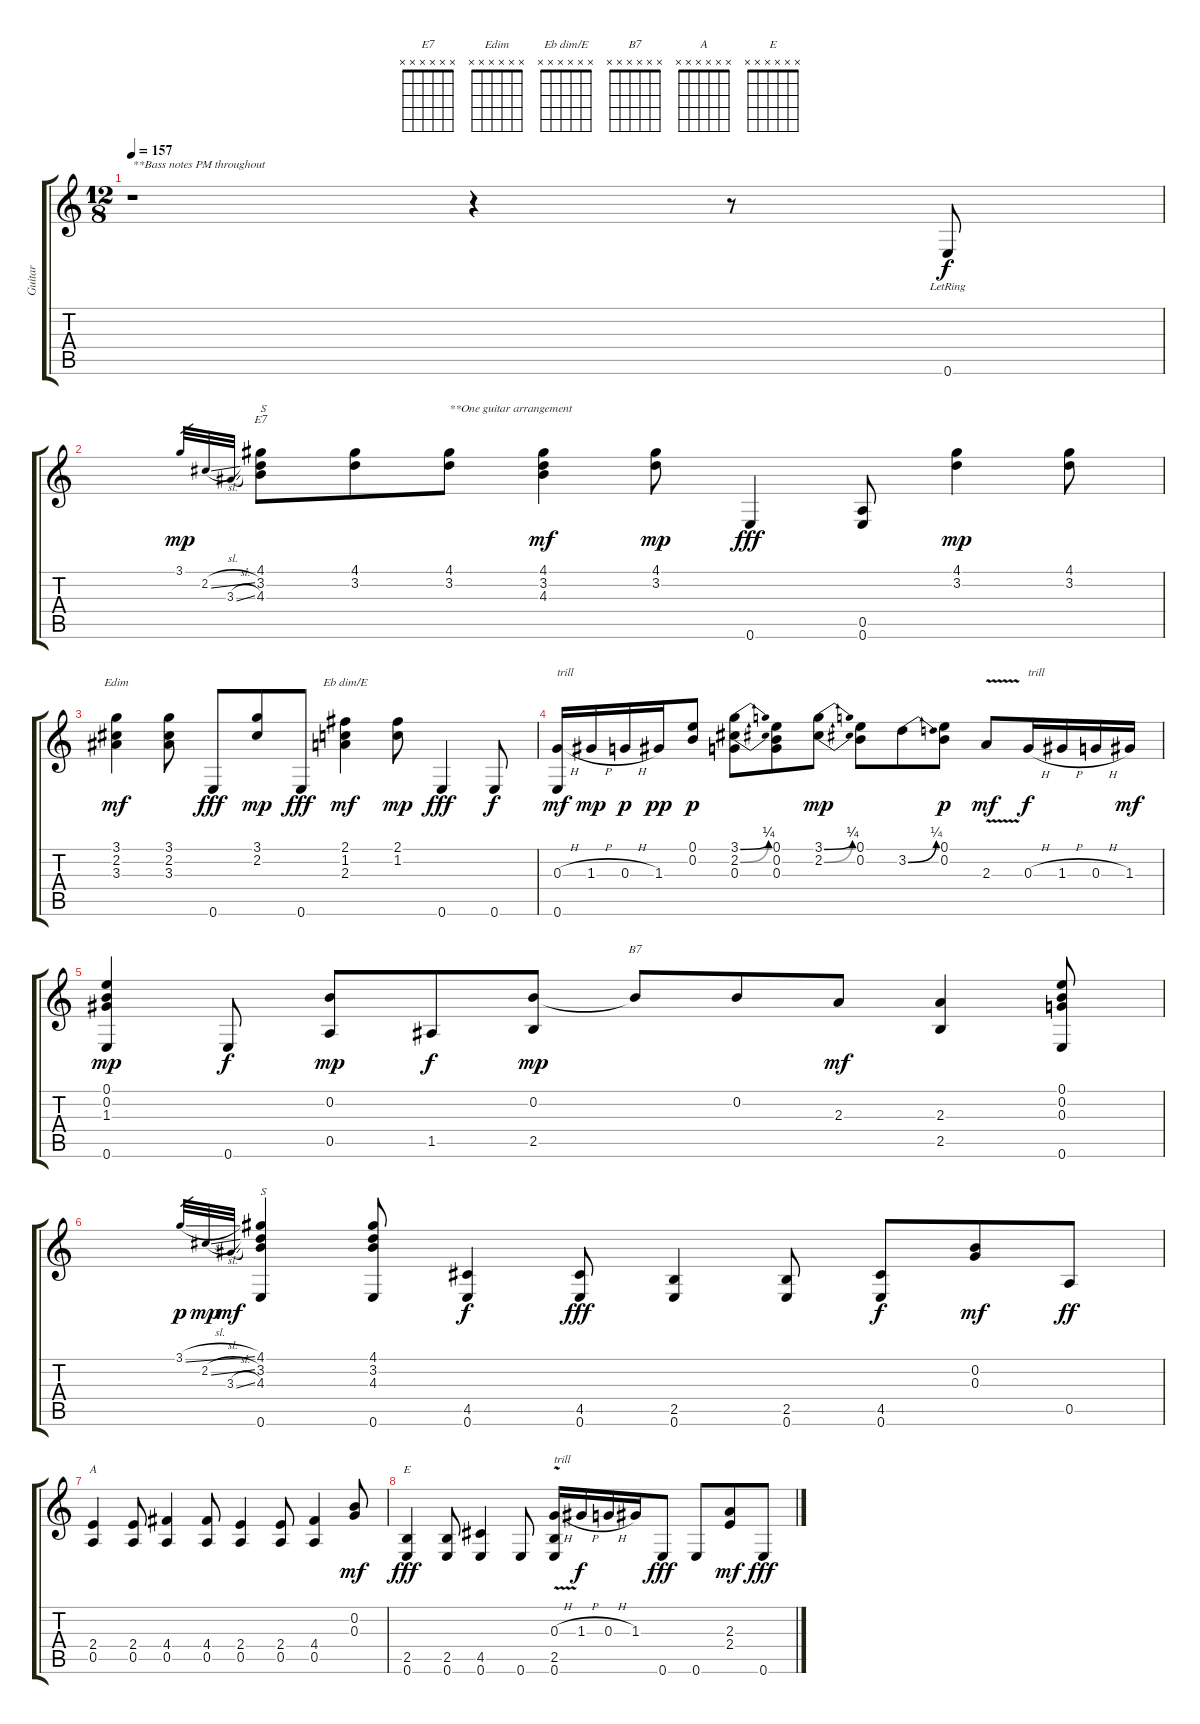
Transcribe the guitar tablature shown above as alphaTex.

\track ("Guitar " "Guitar ") {instrument acousticguitarsteel}
\staff {score tabs}
\tuning (E4 B3 G3 D3 A2 E2) {hide}
\chord ("E7" x x x x x x)
\chord ("Edim" x x x x x x)
\chord ("Eb dim/E" x x x x x x)
\chord ("B7" x x x x x x)
\chord ("A" x x x x x x)
\chord ("E" x x x x x x)
\ts (12 8)
\tempo 157
\clef g2
\ks c
r.1{txt "**Bass notes PM throughout" dy f instrument acousticguitarsteel} r.4 r.8 0.6{lr}.8 |
3.1.32{gr dy mp} 2.2{sl}.32{gr} 3.3{sl}.32{gr} (4.1 3.2 4.3).8{ch "E7" txt "S"} (4.1 3.2).8 (4.1 3.2).8{txt "**One guitar arrangement"} (4.1 3.2 4.3).4{dy mf} (4.1 3.2).8{dy mp} 0.6.4{dy fff} (0.5 0.6).8 (4.1 3.2).4{dy mp} (4.1 3.2).8 |
(3.1 2.2 3.3).4{ch "Edim" dy mf} (3.1 2.2 3.3).8 0.6.8{dy fff} (3.1 2.2).8{dy mp} 0.6.8{dy fff} (2.1 1.2 2.3).4{ch "Eb dim/E" dy mf} (2.1 1.2).8{dy mp} 0.6.4{dy fff} 0.6.8{dy f} |
(0.3{h} 0.6).16{txt "trill" dy mf} 1.3{h}.16{dy mp} 0.3{h}.16{dy p} 1.3.16{dy pp} (0.1 0.2).8{dy p} (3.1{be (bend 0 0 60 1)} 2.2{be (bend 0 0 60 1)} 0.3).8 (0.1 0.2 0.3).8 (3.1{be (bend 0 0 60 1)} 2.2{be (bend 0 0 60 1)}).8{dy mp} (0.1 0.2).8 3.2{be (bend 0 0 60 1)}.8 (0.1 0.2).8{dy p} 2.3{v}.8{dy mf} 0.3{h}.16{txt "trill" dy f} 1.3{h}.16 0.3{h}.16 1.3.16{dy mf} |
(0.1 0.2 1.3 0.6).4{dy mp} 0.6.8{dy f} (0.2 0.5).8{dy mp} 1.5.8{dy f} (0.2 2.5).8{dy mp} 0.2{t}.8{ch "B7"} 0.2.8 2.3.8{dy mf} (2.3 2.5).4 (0.1 0.2 0.3 0.6).8 |
3.1{sl}.32{gr dy p} 2.2{sl}.32{gr dy mp} 3.3{sl}.32{gr dy mf} (4.1 3.2 4.3 0.6).4{txt "S"} (4.1 3.2 4.3 0.6).8 (4.5 0.6).4{dy f} (4.5 0.6).8{dy fff} (2.5 0.6).4 (2.5 0.6).8 (4.5 0.6).8{dy f} (0.2 0.3).8{dy mf} 0.5.8{dy ff} |
(2.4 0.5).4{ch "A"} (2.4 0.5).8 (4.4 0.5).4 (4.4 0.5).8 (2.4 0.5).4 (2.4 0.5).8 (4.4 0.5).4 (0.2 0.3).8{dy mf} |
(2.5 0.6).4{ch "E" dy fff} (2.5 0.6).8 (4.5 0.6).4 0.6.8 (0.3{v h} 2.5{v} 0.6{v}).16{txt "trill"} 1.3{h}.16{dy f} 0.3{h}.16 1.3.16 0.6.8{dy fff} 0.6.8 (2.3 2.4).8{dy mf} 0.6.8{dy fff}
